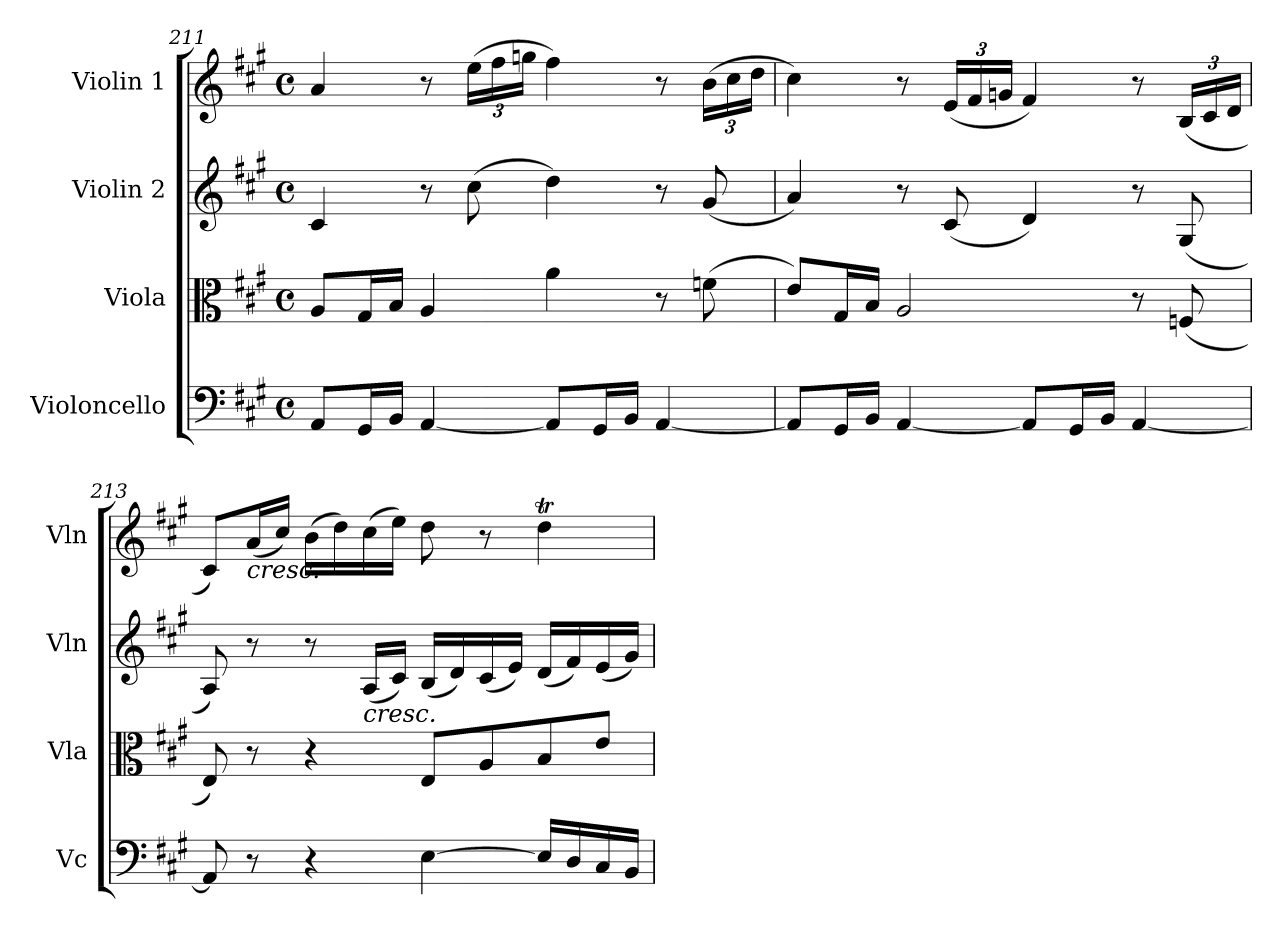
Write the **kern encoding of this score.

**kern	**kern	**kern	**kern
*part4	*part3	*part2	*part1
*staff4	*staff3	*staff2	*staff1
*I"Violoncello	*I"Viola	*I"Violin 2	*I"Violin 1
*I'Vc	*I'Vla	*I'Vln	*I'Vln
!!LO:PB:g=z
*clefF4	*clefC3	*clefG2	*clefG2
*k[f#c#g#]	*k[f#c#g#]	*k[f#c#g#]	*k[f#c#g#]
*M4/4	*M4/4	*M4/4	*M4/4
*met(c)	*met(c)	*met(c)	*met(c)
=211	=211	=211	=211
8AA/L	8A/L	4c#/	4a/
16GG#/L	16G#/L	.	.
16BB/JJ	16B/JJ	.	.
[4AA/	4A/	8r	8r
*	*	*	*Xbrackettup
.	.	(8cc#\	(24ee\LL
.	.	.	24ff#\
.	.	.	24ggn\JJ
8AA/L]	4a\	4dd\)	4ff#\)
16GG#/L	.	.	.
16BB/JJ	.	.	.
[4AA/	8r	8r	8r
.	(8fn\	(8g#/	(24b\LL
.	.	.	24cc#\
.	.	.	24dd\JJ
=212	=212	=212	=212
8AA/L]	8e/L)	4a/)	4cc#\)
16GG#/L	16G#/L	.	.
16BB/JJ	16B/JJ	.	.
[4AA/	2A/	8r	8r
.	.	(8c#/	(24e/LL
.	.	.	24f#/
.	.	.	24gn/JJ
8AA/L]	.	4d/)	4f#/)
16GG#/L	.	.	.
16BB/JJ	.	.	.
[4AA/	8r	8r	8r
.	(8Fn/	(8G#/	(24B/LL
.	.	.	24c#/
.	.	.	24d/JJ
!!LO:LB:g=z
=213	=213	=213	=213
8AA/]	8E/)	8A/)	8c#/L)
!	!	!	!LO:TX:b:i:t=cresc.
8r	8r	8r	(16a/L
.	.	.	16cc#/JJ)
4r	4r	8r	(16b\LL
.	.	.	16dd\)
!	!	!LO:TX:b:i:t=cresc.	!
.	.	(16A/LL	(16cc#\
.	.	16c#/JJ)	16ee\JJ)
[4E\	8E/L	(16B/LL	8dd\
.	.	16d/)	.
.	8A/	(16c#/	8r
.	.	16e/JJ)	.
16E/LL]	8B/	(16d/LL	4ddT\
16D/	.	16f#/)	.
16C#/	8e/J	(16e/	.
16BB/JJ	.	16g#/JJ)	.
=	=	=	=
*-	*-	*-	*-
